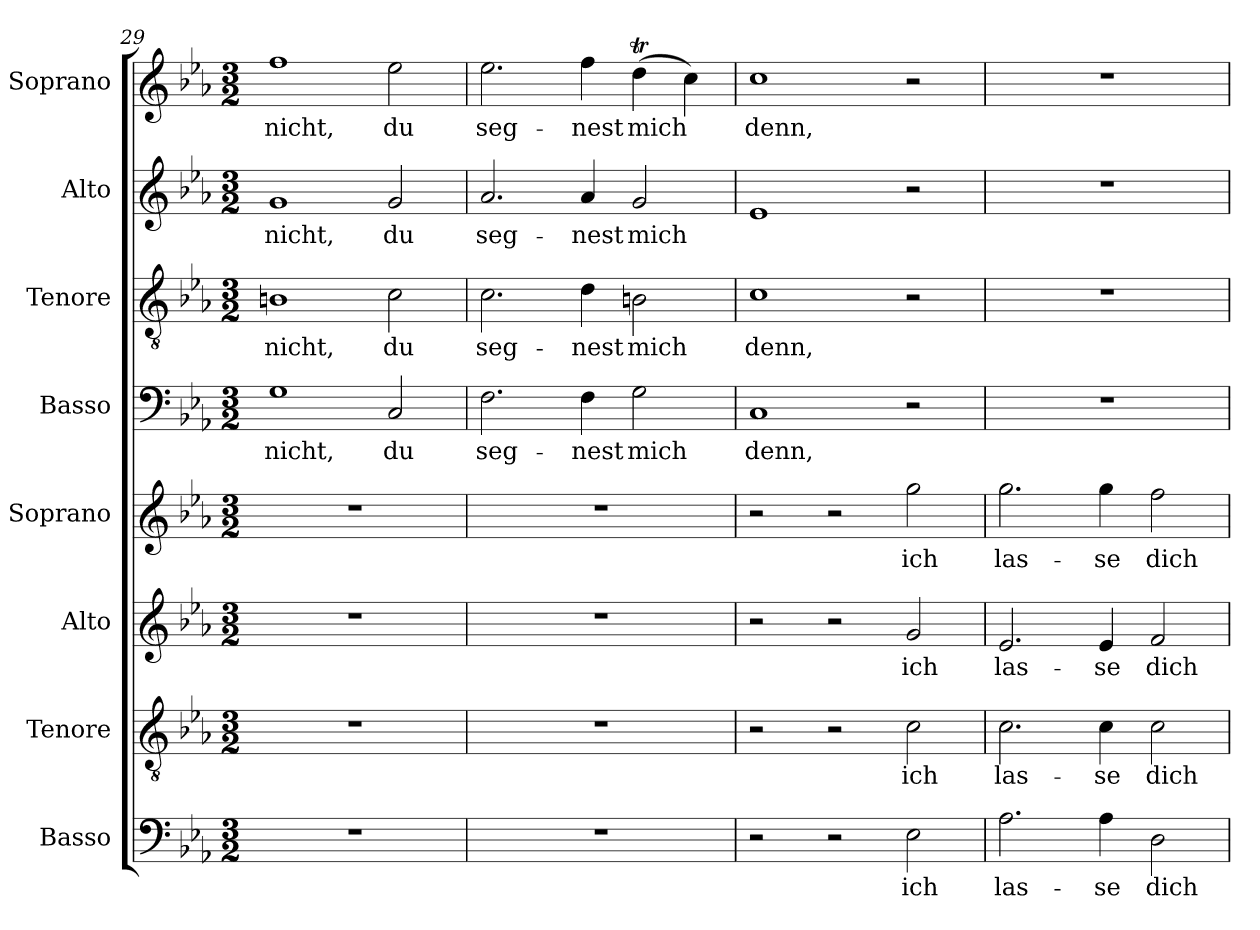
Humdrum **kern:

**kern	**text	**kern	**text	**kern	**text	**kern	**text	**kern	**text	**kern	**text	**kern	**text	**kern	**text
*part8	*part8	*part7	*part7	*part6	*part6	*part5	*part5	*part4	*part4	*part3	*part3	*part2	*part2	*part1	*part1
*staff8	*staff8	*staff7	*staff7	*staff6	*staff6	*staff5	*staff5	*staff4	*staff4	*staff3	*staff3	*staff2	*staff2	*staff1	*staff1
*I"Basso	*	*I"Tenore	*	*I"Alto	*	*I"Soprano	*	*I"Basso	*	*I"Tenore	*	*I"Alto	*	*I"Soprano	*
*I'B	*	*I'T	*	*I'A	*	*I'S	*	*I'B	*	*I'T	*	*I'A	*	*I'S	*
*clefF4	*	*clefGv2	*	*clefG2	*	*clefG2	*	*clefF4	*	*clefGv2	*	*clefG2	*	*clefG2	*
*k[b-e-a-]	*	*k[b-e-a-]	*	*k[b-e-a-]	*	*k[b-e-a-]	*	*k[b-e-a-]	*	*k[b-e-a-]	*	*k[b-e-a-]	*	*k[b-e-a-]	*
*E-:	*	*E-:	*	*E-:	*	*E-:	*	*E-:	*	*E-:	*	*E-:	*	*E-:	*
*M3/2	*	*M3/2	*	*M3/2	*	*M3/2	*	*M3/2	*	*M3/2	*	*M3/2	*	*M3/2	*
=29	=29	=29	=29	=29	=29	=29	=29	=29	=29	=29	=29	=29	=29	=29	=29
1.r	.	1.r	.	1.r	.	1.r	.	1G	nicht,	1Bn	nicht,	1g	nicht,	1ff	nicht,
.	.	.	.	.	.	.	.	2C/	du	2c\	du	2g/	du	2ee-\	du
=30	=30	=30	=30	=30	=30	=30	=30	=30	=30	=30	=30	=30	=30	=30	=30
1.r	.	1.r	.	1.r	.	1.r	.	2.F\	seg-	2.c\	seg-	2.a-/	seg-	2.ee-\	seg-
.	.	.	.	.	.	.	.	4F\	-nest	4d\	-nest	4a-/	-nest	4ff\	-nest
.	.	.	.	.	.	.	.	2G\	mich	2Bn\	mich	2g/	mich	(4ddt\	mich
.	.	.	.	.	.	.	.	.	.	.	.	.	.	4cc\)	.
=31	=31	=31	=31	=31	=31	=31	=31	=31	=31	=31	=31	=31	=31	=31	=31
2r	.	2r	.	2r	.	2r	.	1C	denn,	1c	denn,	1e-	.	1cc	denn,
2r	.	2r	.	2r	.	2r	.	.	.	.	.	.	.	.	.
2E-\	ich	2c\	ich	2g/	ich	2gg\	ich	2r	.	2r	.	2r	.	2r	.
=32	=32	=32	=32	=32	=32	=32	=32	=32	=32	=32	=32	=32	=32	=32	=32
2.A-\	las-	2.c\	las-	2.e-/	las-	2.gg\	las-	1.r	.	1.r	.	1.r	.	1.r	.
4A-\	-se	4c\	-se	4e-/	-se	4gg\	-se	.	.	.	.	.	.	.	.
2D\	dich	2c\	dich	2f/	dich	2ff\	dich	.	.	.	.	.	.	.	.
=	=	=	=	=	=	=	=	=	=	=	=	=	=	=	=
*-	*-	*-	*-	*-	*-	*-	*-	*-	*-	*-	*-	*-	*-	*-	*-
